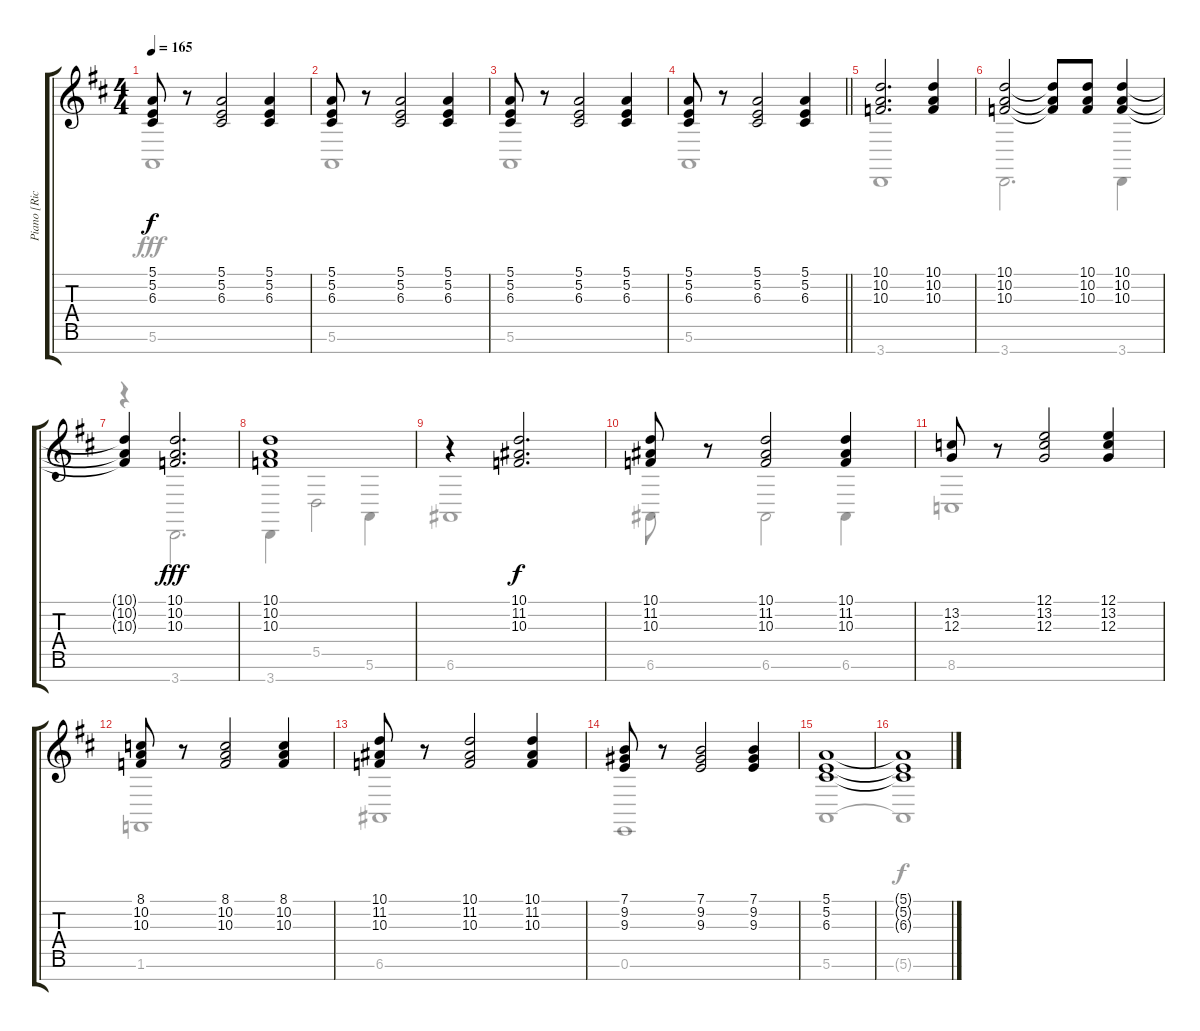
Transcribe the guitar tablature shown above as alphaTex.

\track ("Piano [Richard Wright]" "Piano [Ric") {instrument acousticgrandpiano}
\staff {score tabs}
\tuning (E4 B3 G3 D3 A2 E2 B1) {hide}
\voice
\ts (4 4)
\tempo 165
\clef g2
\ks d
(5.1 5.2 6.3).8{dy f} r.8 (5.1 5.2 6.3).2 (5.1 5.2 6.3).4 |
(5.1 5.2 6.3).8 r.8 (5.1 5.2 6.3).2 (5.1 5.2 6.3).4 |
(5.1 5.2 6.3).8 r.8 (5.1 5.2 6.3).2 (5.1 5.2 6.3).4 |
\barLineRight lightlight
(5.1 5.2 6.3).8 r.8 (5.1 5.2 6.3).2 (5.1 5.2 6.3).4 |
(10.1 10.2 10.3).2{d} (10.1 10.2 10.3).4 |
(10.1 10.2 10.3).2 (10.1{t} 10.2{t} 10.3{t}).8 (10.1 10.2 10.3).8 (10.1 10.2 10.3).4 |
(10.1{t} 10.2{t} 10.3{t}).4 (10.1 10.2 10.3).2{d dy fff} |
(10.1 10.2 10.3).1 |
r.4 (10.1 11.2 10.3).2{d dy f} |
(10.1 11.2 10.3).8 r.8 (10.1 11.2 10.3).2 (10.1 11.2 10.3).4 |
(13.2 12.3).8 r.8 (12.1 13.2 12.3).2 (12.1 13.2 12.3).4 |
(8.1 10.2 10.3).8 r.8 (8.1 10.2 10.3).2 (8.1 10.2 10.3).4 |
(10.1 11.2 10.3).8 r.8 (10.1 11.2 10.3).2 (10.1 11.2 10.3).4 |
(7.1 9.2 9.3).8 r.8 (7.1 9.2 9.3).2 (7.1 9.2 9.3).4 |
(5.1 5.2 6.3).1 |
(5.1{t} 5.2{t} 6.3{t}).1
\voice
\clef g2
\ottava regular
\simile none
\ks d
5.6.1{dy fff} |
5.6.1 |
5.6.1 |
\barLineRight lightlight
5.6.1 |
3.7.1 |
3.7.2{d} 3.7.4 |
r.4 3.7.2{d} |
3.7.4 5.5.2 5.6.4 |
6.6.1 |
6.6.8 r.8 6.6.2 6.6.4 |
8.6.1 |
1.6.1 |
6.6.1 |
0.6.1 |
5.6.1 |
5.6{t}.1{dy f}
